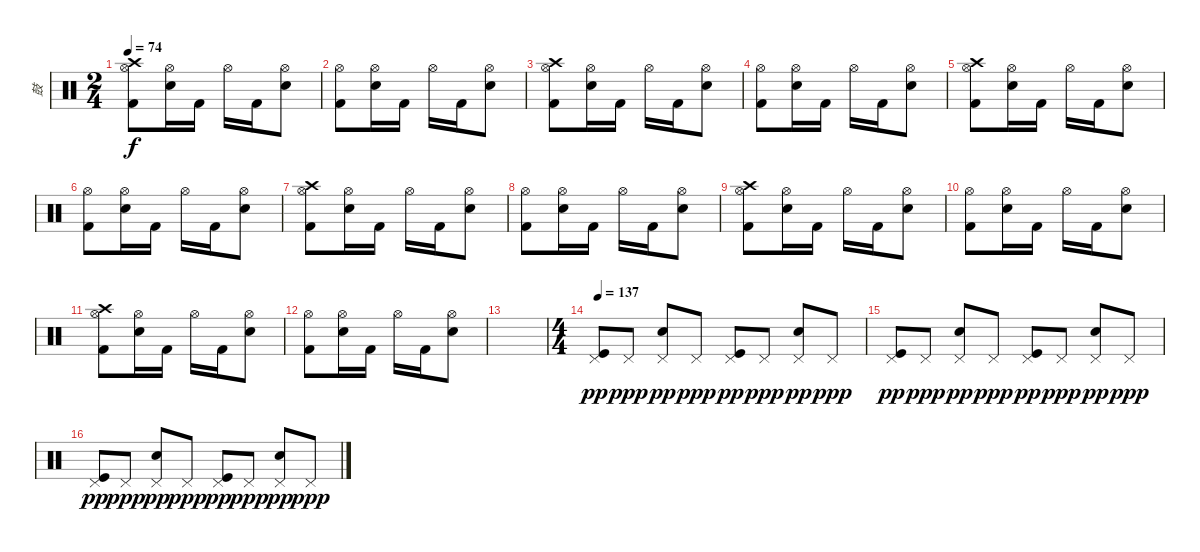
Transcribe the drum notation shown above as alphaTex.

\track ("鼓" "鼓") {instrument percussion}
\staff {score}
\articulation defaults
\ts (2 4)
\tempo 74
\clef neutral
\ks c
("Crash high (hit)" "Hi-Hat (open)" "Kick (hit) 2").8{dy f} ("Hi-Hat (open)" "Snare (hit) 2").16 "Kick (hit) 2".16 "Hi-Hat (open)".16 "Kick (hit) 2".16 ("Hi-Hat (open)" "Snare (hit) 2").8 |
("Hi-Hat (open)" "Kick (hit) 2").8 ("Hi-Hat (open)" "Snare (hit) 2").16 "Kick (hit) 2".16 "Hi-Hat (open)".16 "Kick (hit) 2".16 ("Hi-Hat (open)" "Snare (hit) 2").8 |
("Crash high (hit)" "Hi-Hat (open)" "Kick (hit) 2").8 ("Hi-Hat (open)" "Snare (hit) 2").16 "Kick (hit) 2".16 "Hi-Hat (open)".16 "Kick (hit) 2".16 ("Hi-Hat (open)" "Snare (hit) 2").8 |
("Hi-Hat (open)" "Kick (hit) 2").8 ("Hi-Hat (open)" "Snare (hit) 2").16 "Kick (hit) 2".16 "Hi-Hat (open)".16 "Kick (hit) 2".16 ("Hi-Hat (open)" "Snare (hit) 2").8 |
("Crash high (hit)" "Hi-Hat (open)" "Kick (hit) 2").8 ("Hi-Hat (open)" "Snare (hit) 2").16 "Kick (hit) 2".16 "Hi-Hat (open)".16 "Kick (hit) 2".16 ("Hi-Hat (open)" "Snare (hit) 2").8 |
("Hi-Hat (open)" "Kick (hit) 2").8 ("Hi-Hat (open)" "Snare (hit) 2").16 "Kick (hit) 2".16 "Hi-Hat (open)".16 "Kick (hit) 2".16 ("Hi-Hat (open)" "Snare (hit) 2").8 |
("Crash high (hit)" "Hi-Hat (open)" "Kick (hit) 2").8 ("Hi-Hat (open)" "Snare (hit) 2").16 "Kick (hit) 2".16 "Hi-Hat (open)".16 "Kick (hit) 2".16 ("Hi-Hat (open)" "Snare (hit) 2").8 |
("Hi-Hat (open)" "Kick (hit) 2").8 ("Hi-Hat (open)" "Snare (hit) 2").16 "Kick (hit) 2".16 "Hi-Hat (open)".16 "Kick (hit) 2".16 ("Hi-Hat (open)" "Snare (hit) 2").8 |
("Crash high (hit)" "Hi-Hat (open)" "Kick (hit) 2").8 ("Hi-Hat (open)" "Snare (hit) 2").16 "Kick (hit) 2".16 "Hi-Hat (open)".16 "Kick (hit) 2".16 ("Hi-Hat (open)" "Snare (hit) 2").8 |
("Hi-Hat (open)" "Kick (hit) 2").8 ("Hi-Hat (open)" "Snare (hit) 2").16 "Kick (hit) 2".16 "Hi-Hat (open)".16 "Kick (hit) 2".16 ("Hi-Hat (open)" "Snare (hit) 2").8 |
("Crash high (hit)" "Hi-Hat (open)" "Kick (hit) 2").8 ("Hi-Hat (open)" "Snare (hit) 2").16 "Kick (hit) 2".16 "Hi-Hat (open)".16 "Kick (hit) 2".16 ("Hi-Hat (open)" "Snare (hit) 2").8 |
("Hi-Hat (open)" "Kick (hit) 2").8 ("Hi-Hat (open)" "Snare (hit) 2").16 "Kick (hit) 2".16 "Hi-Hat (open)".16 "Kick (hit) 2".16 ("Hi-Hat (open)" "Snare (hit) 2").8 |
|
\ts (4 4)
\tempo 137
("Kick (hit)" "Pedal Hi-Hat (hit)").8{dy pp} "Pedal Hi-Hat (hit)".8{dy ppp} ("Snare (hit) 2" "Pedal Hi-Hat (hit)").8{dy pp} "Pedal Hi-Hat (hit)".8{dy ppp} ("Kick (hit)" "Pedal Hi-Hat (hit)").8{dy pp} "Pedal Hi-Hat (hit)".8{dy ppp} ("Snare (hit) 2" "Pedal Hi-Hat (hit)").8{dy pp} "Pedal Hi-Hat (hit)".8{dy ppp} |
("Kick (hit)" "Pedal Hi-Hat (hit)").8{dy pp} "Pedal Hi-Hat (hit)".8{dy ppp} ("Snare (hit) 2" "Pedal Hi-Hat (hit)").8{dy pp} "Pedal Hi-Hat (hit)".8{dy ppp} ("Kick (hit)" "Pedal Hi-Hat (hit)").8{dy pp} "Pedal Hi-Hat (hit)".8{dy ppp} ("Snare (hit) 2" "Pedal Hi-Hat (hit)").8{dy pp} "Pedal Hi-Hat (hit)".8{dy ppp} |
("Kick (hit)" "Pedal Hi-Hat (hit)").8{dy pp} "Pedal Hi-Hat (hit)".8{dy ppp} ("Snare (hit) 2" "Pedal Hi-Hat (hit)").8{dy pp} "Pedal Hi-Hat (hit)".8{dy ppp} ("Kick (hit)" "Pedal Hi-Hat (hit)").8{dy pp} "Pedal Hi-Hat (hit)".8{dy ppp} ("Snare (hit) 2" "Pedal Hi-Hat (hit)").8{dy pp} "Pedal Hi-Hat (hit)".8{dy ppp}
